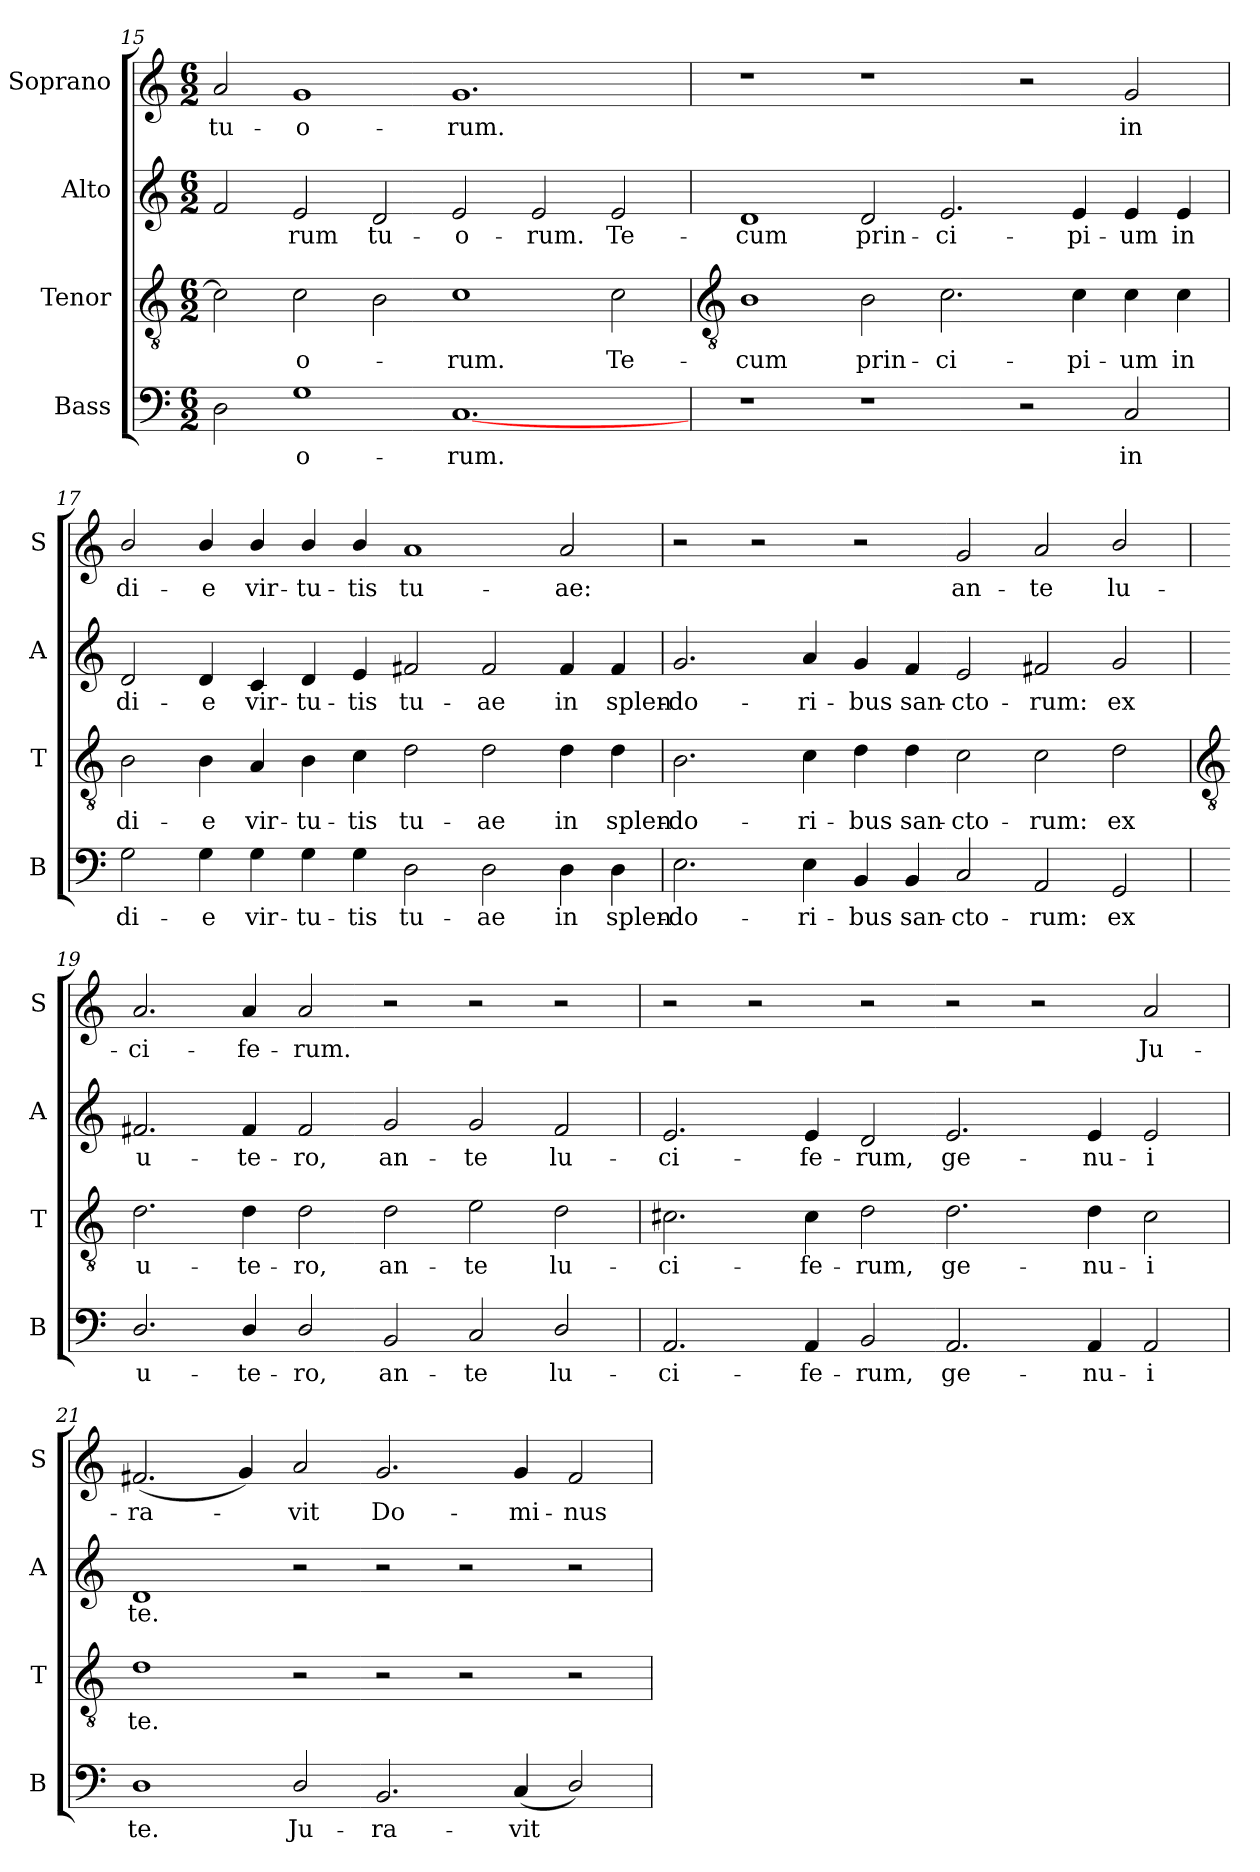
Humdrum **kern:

**kern	**text	**kern	**text	**kern	**text	**kern	**text
*part4	*part4	*part3	*part3	*part2	*part2	*part1	*part1
*staff4	*staff4	*staff3	*staff3	*staff2	*staff2	*staff1	*staff1
*I"Bass	*	*I"Tenor	*	*I"Alto	*	*I"Soprano	*
*I'B	*	*I'T	*	*I'A	*	*I'S	*
*clefF4	*	*clefGv2	*	*clefG2	*	*clefG2	*
*k[]	*	*k[]	*	*k[]	*	*k[]	*
*C:	*	*C:	*	*C:	*	*C:	*
*M6/2	*	*M6/2	*	*M6/2	*	*M6/2	*
=15	=15	=15	=15	=15	=15	=15	=15
!	!	!	!	!	!	!	!LO:LY:b
2D	.	2c]	.	2f	.	2a	tu-
!	!LO:LY:b	!	!LO:LY:b	!	!LO:LY:b	!	!LO:LY:b
1G	o-	2c	o-	2e	rum	1g	-o-
!	!	!	!	!	!LO:LY:b	!	!
.	.	2B	.	2d	tu-	.	.
!	!LO:LY:b	!	!LO:LY:b	!	!LO:LY:b	!	!LO:LY:b
[1.C	-rum.	1c	rum.	2e	-o-	1.g	-rum.
!	!	!	!	!	!LO:LY:b	!	!
.	.	.	.	2e	-rum.	.	.
!	!	!	!LO:LY:b	!	!LO:LY:b	!	!
.	.	2c	Te-	2e	Te-	.	.
!!LO:LB:g=z
=16	=16	=16	=16	=16	=16	=16	=16
*	*	*clefGv2	*	*	*	*	*
!	!	!	!LO:LY:b	!	!LO:LY:b	!	!
1r	.	1B	-cum	1d	-cum	1r	.
!	!	!	!LO:LY:b	!	!LO:LY:b	!	!
1r	.	2B	prin-	2d	prin-	1r	.
!	!	!	!LO:LY:b	!	!LO:LY:b	!	!
.	.	2.c	-ci-	2.e	-ci-	.	.
2r	.	.	.	.	.	2r	.
!	!	!	!LO:LY:b	!	!LO:LY:b	!	!
.	.	4c	-pi-	4e	-pi-	.	.
!	!LO:LY:b	!	!LO:LY:b	!	!LO:LY:b	!	!LO:LY:b
2C	in	4c	-um	4e	-um	2g	in
!	!	!	!LO:LY:b	!	!LO:LY:b	!	!
.	.	4c	in	4e	in	.	.
=17	=17	=17	=17	=17	=17	=17	=17
!	!LO:LY:b	!	!LO:LY:b	!	!LO:LY:b	!	!LO:LY:b
2G	di-	2B	di-	2d	di-	2b/	di-
!	!LO:LY:b	!	!LO:LY:b	!	!LO:LY:b	!	!LO:LY:b
4G	-e	4B	-e	4d	-e	4b/	-e
!	!LO:LY:b	!	!LO:LY:b	!	!LO:LY:b	!	!LO:LY:b
4G	vir-	4A	vir-	4c	vir-	4b/	vir-
!	!LO:LY:b	!	!LO:LY:b	!	!LO:LY:b	!	!LO:LY:b
4G	-tu-	4B	-tu-	4d	-tu-	4b/	-tu-
!	!LO:LY:b	!	!LO:LY:b	!	!LO:LY:b	!	!LO:LY:b
4G	-tis	4c	-tis	4e	-tis	4b/	-tis
!	!LO:LY:b	!	!LO:LY:b	!	!LO:LY:b	!	!LO:LY:b
2D	tu-	2d	tu-	2f#X	tu-	1a	tu-
!	!LO:LY:b	!	!LO:LY:b	!	!LO:LY:b	!	!
2D	-ae	2d	-ae	2f#	-ae	.	.
!	!LO:LY:b	!	!LO:LY:b	!	!LO:LY:b	!	!LO:LY:b
4D	in	4d	in	4f#	in	2a	-ae:
!	!LO:LY:b	!	!LO:LY:b	!	!LO:LY:b	!	!
4D	splen-	4d	splen-	4f#	splen-	.	.
=18	=18	=18	=18	=18	=18	=18	=18
!	!LO:LY:b	!	!LO:LY:b	!	!LO:LY:b	!	!
2.E	-do-	2.B	-do-	2.g	-do-	2r	.
.	.	.	.	.	.	2r	.
!	!LO:LY:b	!	!LO:LY:b	!	!LO:LY:b	!	!
4E	-ri-	4c	-ri-	4a	-ri-	.	.
!	!LO:LY:b	!	!LO:LY:b	!	!LO:LY:b	!	!
4BB	-bus	4d	-bus	4g	-bus	2r	.
!	!LO:LY:b	!	!LO:LY:b	!	!LO:LY:b	!	!
4BB	san-	4d	san-	4f	san-	.	.
!	!LO:LY:b	!	!LO:LY:b	!	!LO:LY:b	!	!LO:LY:b
2C	-cto-	2c	-cto-	2e	-cto-	2g	an-
!	!LO:LY:b	!	!LO:LY:b	!	!LO:LY:b	!	!LO:LY:b
2AA	-rum:	2c	-rum:	2f#X	-rum:	2a	-te
!	!LO:LY:b	!	!LO:LY:b	!	!LO:LY:b	!	!LO:LY:b
2GG	ex	2d	ex	2g	ex	2b/	lu-
!!LO:LB:g=z
=19	=19	=19	=19	=19	=19	=19	=19
*	*	*clefGv2	*	*	*	*	*
!	!LO:LY:b	!	!LO:LY:b	!	!LO:LY:b	!	!LO:LY:b
2.D/	u-	2.d	u-	2.f#X	u-	2.a	-ci-
!	!LO:LY:b	!	!LO:LY:b	!	!LO:LY:b	!	!LO:LY:b
4D/	-te-	4d	-te-	4f#	-te-	4a	-fe-
!	!LO:LY:b	!	!LO:LY:b	!	!LO:LY:b	!	!LO:LY:b
2D/	-ro,	2d	-ro,	2f#	-ro,	2a	-rum.
!	!LO:LY:b	!	!LO:LY:b	!	!LO:LY:b	!	!
2BB	an-	2d	an-	2g	an-	2r	.
!	!LO:LY:b	!	!LO:LY:b	!	!LO:LY:b	!	!
2C	-te	2e	-te	2g	-te	2r	.
!	!LO:LY:b	!	!LO:LY:b	!	!LO:LY:b	!	!
2D/	lu-	2d	lu-	2f#	lu-	2r	.
=20	=20	=20	=20	=20	=20	=20	=20
!	!LO:LY:b	!	!LO:LY:b	!	!LO:LY:b	!	!
2.AA	-ci-	2.c#X	-ci-	2.e	-ci-	2r	.
.	.	.	.	.	.	2r	.
!	!LO:LY:b	!	!LO:LY:b	!	!LO:LY:b	!	!
4AA	-fe-	4c#	-fe-	4e	-fe-	.	.
!	!LO:LY:b	!	!LO:LY:b	!	!LO:LY:b	!	!
2BB	-rum,	2d	-rum,	2d	-rum,	2r	.
!	!LO:LY:b	!	!LO:LY:b	!	!LO:LY:b	!	!
2.AA	ge-	2.d	ge-	2.e	ge-	2r	.
.	.	.	.	.	.	2r	.
!	!LO:LY:b	!	!LO:LY:b	!	!LO:LY:b	!	!
4AA	-nu-	4d	-nu-	4e	-nu-	.	.
!	!LO:LY:b	!	!LO:LY:b	!	!LO:LY:b	!	!LO:LY:b
2AA	-i	2c#	-i	2e	-i	2a	Ju-
=21	=21	=21	=21	=21	=21	=21	=21
!	!LO:LY:b	!	!LO:LY:b	!	!LO:LY:b	!	!LO:LY:b
1D	te.	1d	te.	1d	te.	(<2.f#X	-ra-
.	.	.	.	.	.	4g)	.
!	!LO:LY:b	!	!	!	!	!	!LO:LY:b
2D/	Ju-	2r	.	2r	.	2a	-vit
!	!LO:LY:b	!	!	!	!	!	!LO:LY:b
2.BB	-ra-	2r	.	2r	.	2.g	Do-
.	.	2r	.	2r	.	.	.
!	!LO:LY:b	!	!	!	!	!	!LO:LY:b
(<4C	-vit	.	.	.	.	4g	-mi-
!	!	!	!	!	!	!	!LO:LY:b
2D/)	.	2r	.	2r	.	2f#	-nus
=	=	=	=	=	=	=	=
*-	*-	*-	*-	*-	*-	*-	*-
